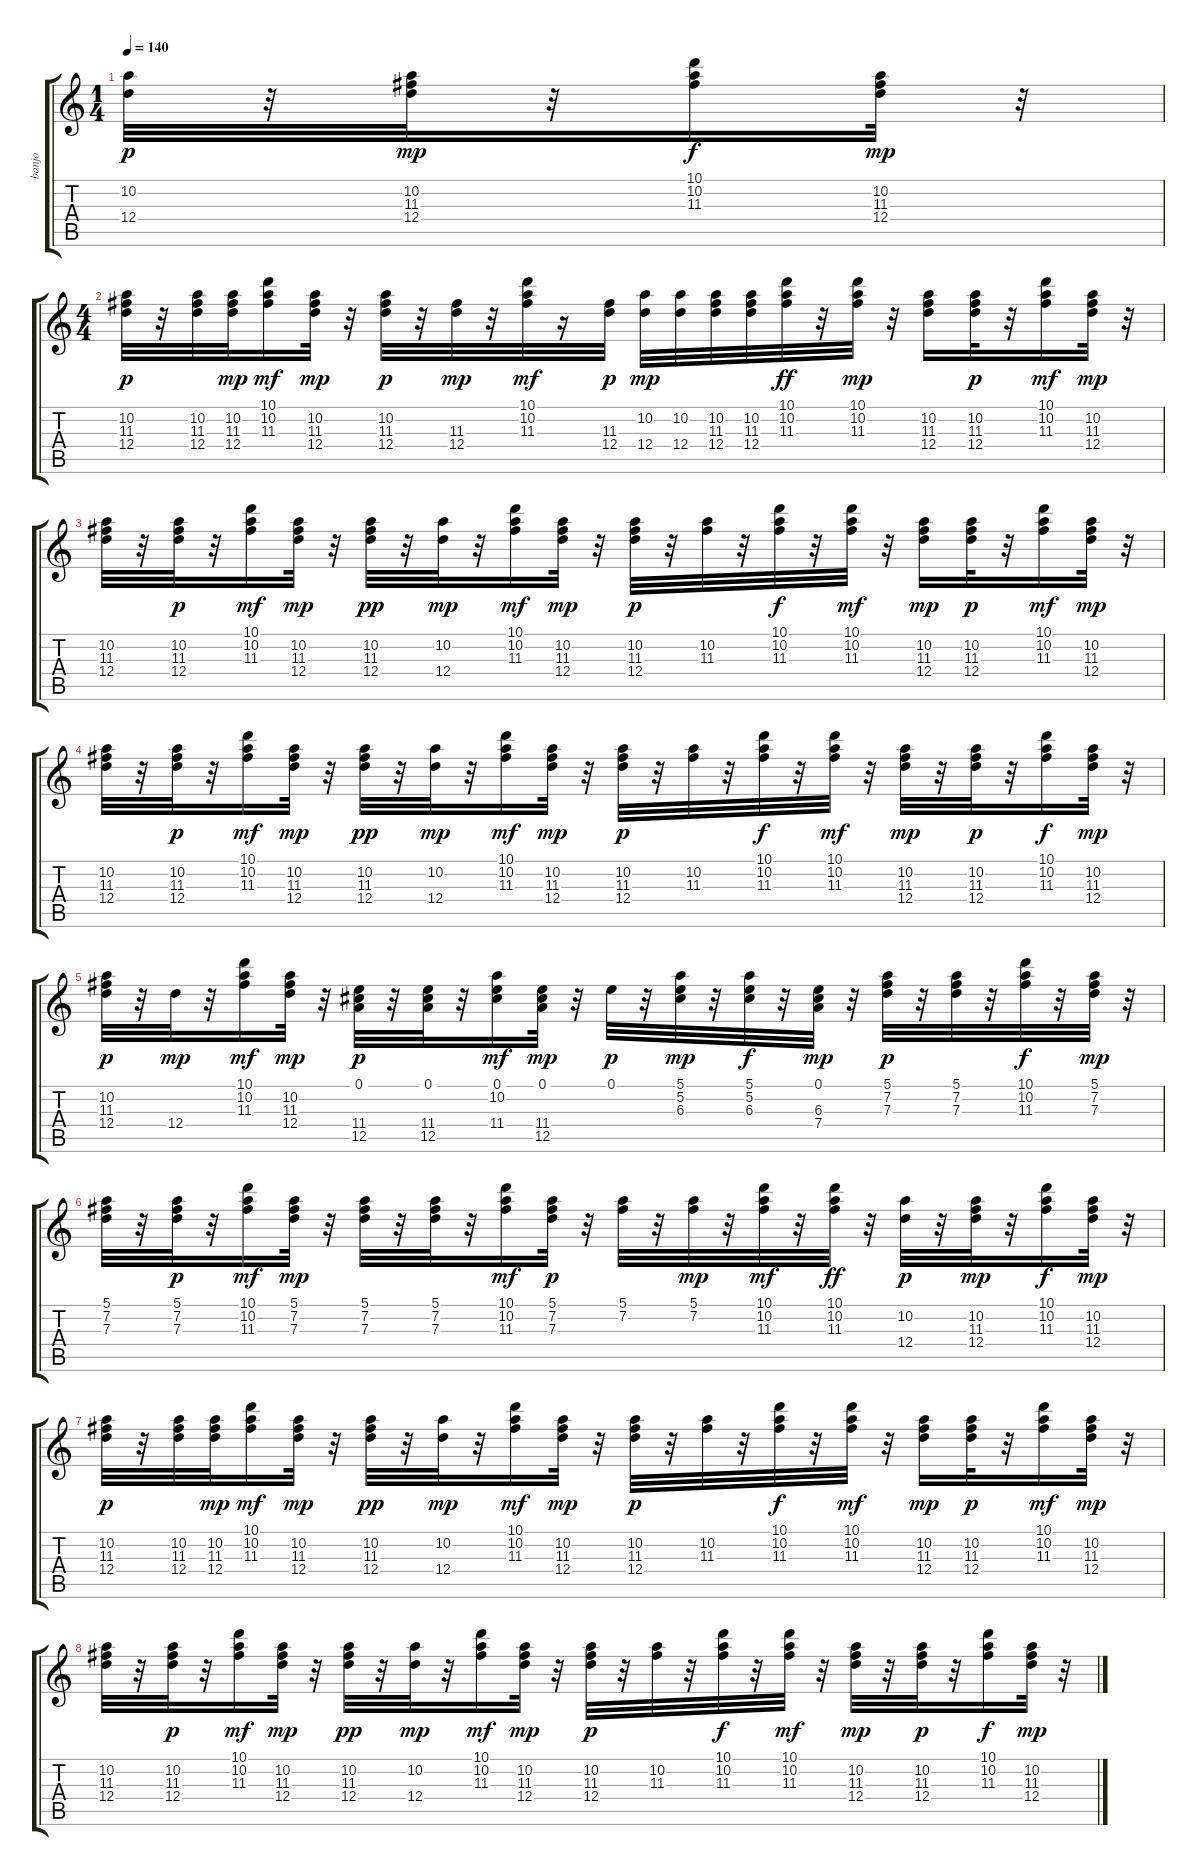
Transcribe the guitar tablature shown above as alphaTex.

\track ("banjo" "banjo") {instrument banjo}
\staff {score tabs}
\tuning (E4 B3 G3 D3 A2 E2) {hide}
\displaytranspose 12
\ts (1 4)
\tempo 140
\clef g2
\ks c
(10.2 12.4).32{dy p} r.32 (10.2 11.3 12.4).32{dy mp} r.32 (10.1 10.2 11.3).16{dy f} (10.2 11.3 12.4).32{dy mp} r.32 |
\ts (4 4)
(10.2 11.3 12.4).32{dy p} r.32 (10.2 11.3 12.4).32 (10.2 11.3 12.4).32{dy mp} (10.1 10.2 11.3).16{dy mf} (10.2 11.3 12.4).32{dy mp} r.32 (10.2 11.3 12.4).32{dy p} r.32 (11.3 12.4).32{dy mp} r.32 (10.1 10.2 11.3).32{dy mf} r.16 (11.3 12.4).32{dy p} (10.2 12.4).32{dy mp} (10.2 12.4).32 (10.2 11.3 12.4).32 (10.2 11.3 12.4).32 (10.1 10.2 11.3).32{dy ff} r.32 (10.1 10.2 11.3).32{dy mp} r.32 (10.2 11.3 12.4).16 (10.2 11.3 12.4).32{dy p} r.32 (10.1 10.2 11.3).16{dy mf} (10.2 11.3 12.4).32{dy mp} r.32 |
(10.2 11.3 12.4).32 r.32 (10.2 11.3 12.4).32{dy p} r.32 (10.1 10.2 11.3).16{dy mf} (10.2 11.3 12.4).32{dy mp} r.32 (10.2 11.3 12.4).32{dy pp} r.32 (10.2 12.4).32{dy mp} r.32 (10.1 10.2 11.3).16{dy mf} (10.2 11.3 12.4).32{dy mp} r.32 (10.2 11.3 12.4).32{dy p} r.32 (10.2 11.3).32 r.32 (10.1 10.2 11.3).32{dy f} r.32 (10.1 10.2 11.3).32{dy mf} r.32 (10.2 11.3 12.4).16{dy mp} (10.2 11.3 12.4).32{dy p} r.32 (10.1 10.2 11.3).16{dy mf} (10.2 11.3 12.4).32{dy mp} r.32 |
(10.2 11.3 12.4).32 r.32 (10.2 11.3 12.4).32{dy p} r.32 (10.1 10.2 11.3).16{dy mf} (10.2 11.3 12.4).32{dy mp} r.32 (10.2 11.3 12.4).32{dy pp} r.32 (10.2 12.4).32{dy mp} r.32 (10.1 10.2 11.3).16{dy mf} (10.2 11.3 12.4).32{dy mp} r.32 (10.2 11.3 12.4).32{dy p} r.32 (10.2 11.3).32 r.32 (10.1 10.2 11.3).32{dy f} r.32 (10.1 10.2 11.3).32{dy mf} r.32 (10.2 11.3 12.4).32{dy mp} r.32 (10.2 11.3 12.4).32{dy p} r.32 (10.1 10.2 11.3).16{dy f} (10.2 11.3 12.4).32{dy mp} r.32 |
(10.2 11.3 12.4).32{dy p} r.32 12.4.32{dy mp} r.32 (10.1 10.2 11.3).16{dy mf} (10.2 11.3 12.4).32{dy mp} r.32 (0.1 11.4 12.5).32{dy p} r.32 (0.1 11.4 12.5).32 r.32 (0.1 10.2 11.4).16{dy mf} (0.1 11.4 12.5).32{dy mp} r.32 0.1.32{dy p} r.32 (5.1 5.2 6.3).32{dy mp} r.32 (5.1 5.2 6.3).32{dy f} r.32 (0.1 6.3 7.4).32{dy mp} r.32 (5.1 7.2 7.3).32{dy p} r.32 (5.1 7.2 7.3).32 r.32 (10.1 10.2 11.3).32{dy f} r.32 (5.1 7.2 7.3).32{dy mp} r.32 |
(5.1 7.2 7.3).32 r.32 (5.1 7.2 7.3).32{dy p} r.32 (10.1 10.2 11.3).16{dy mf} (5.1 7.2 7.3).32{dy mp} r.32 (5.1 7.2 7.3).32 r.32 (5.1 7.2 7.3).32 r.32 (10.1 10.2 11.3).16{dy mf} (5.1 7.2 7.3).32{dy p} r.32 (5.1 7.2).32 r.32 (5.1 7.2).32{dy mp} r.32 (10.1 10.2 11.3).32{dy mf} r.32 (10.1 10.2 11.3).32{dy ff} r.32 (10.2 12.4).32{dy p} r.32 (10.2 11.3 12.4).32{dy mp} r.32 (10.1 10.2 11.3).16{dy f} (10.2 11.3 12.4).32{dy mp} r.32 |
(10.2 11.3 12.4).32{dy p} r.32 (10.2 11.3 12.4).32 (10.2 11.3 12.4).32{dy mp} (10.1 10.2 11.3).16{dy mf} (10.2 11.3 12.4).32{dy mp} r.32 (10.2 11.3 12.4).32{dy pp} r.32 (10.2 12.4).32{dy mp} r.32 (10.1 10.2 11.3).16{dy mf} (10.2 11.3 12.4).32{dy mp} r.32 (10.2 11.3 12.4).32{dy p} r.32 (10.2 11.3).32 r.32 (10.1 10.2 11.3).32{dy f} r.32 (10.1 10.2 11.3).32{dy mf} r.32 (10.2 11.3 12.4).16{dy mp} (10.2 11.3 12.4).32{dy p} r.32 (10.1 10.2 11.3).16{dy mf} (10.2 11.3 12.4).32{dy mp} r.32 |
(10.2 11.3 12.4).32 r.32 (10.2 11.3 12.4).32{dy p} r.32 (10.1 10.2 11.3).16{dy mf} (10.2 11.3 12.4).32{dy mp} r.32 (10.2 11.3 12.4).32{dy pp} r.32 (10.2 12.4).32{dy mp} r.32 (10.1 10.2 11.3).16{dy mf} (10.2 11.3 12.4).32{dy mp} r.32 (10.2 11.3 12.4).32{dy p} r.32 (10.2 11.3).32 r.32 (10.1 10.2 11.3).32{dy f} r.32 (10.1 10.2 11.3).32{dy mf} r.32 (10.2 11.3 12.4).32{dy mp} r.32 (10.2 11.3 12.4).32{dy p} r.32 (10.1 10.2 11.3).16{dy f} (10.2 11.3 12.4).32{dy mp} r.32
